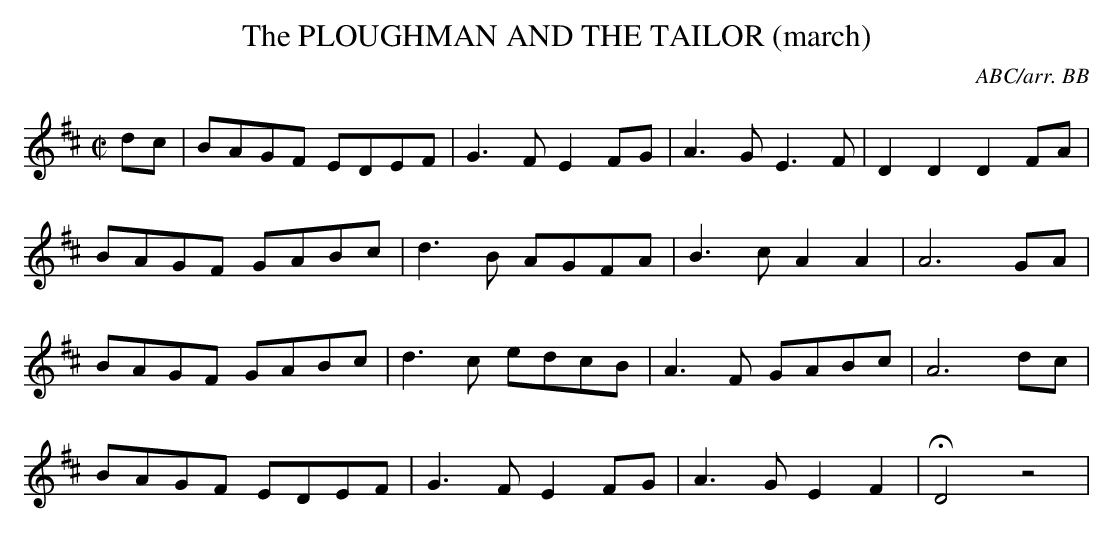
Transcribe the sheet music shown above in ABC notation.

X:1
T:PLOUGHMAN AND THE TAILOR (march), The
C:ABC/arr. BB
M:C|
L:1/8
K:D
dc|BAGF EDEF|G3F E2FG|A3G E3F|D2D2 D2FA|
BAGF GABc|d3B AGFA|B3c A2A2|A6 GA|
BAGF GABc|d3c edcB|A3F GABc|A6 dc|
BAGF EDEF|G3F E2FG|A3G E2F2|HD4z4 |
